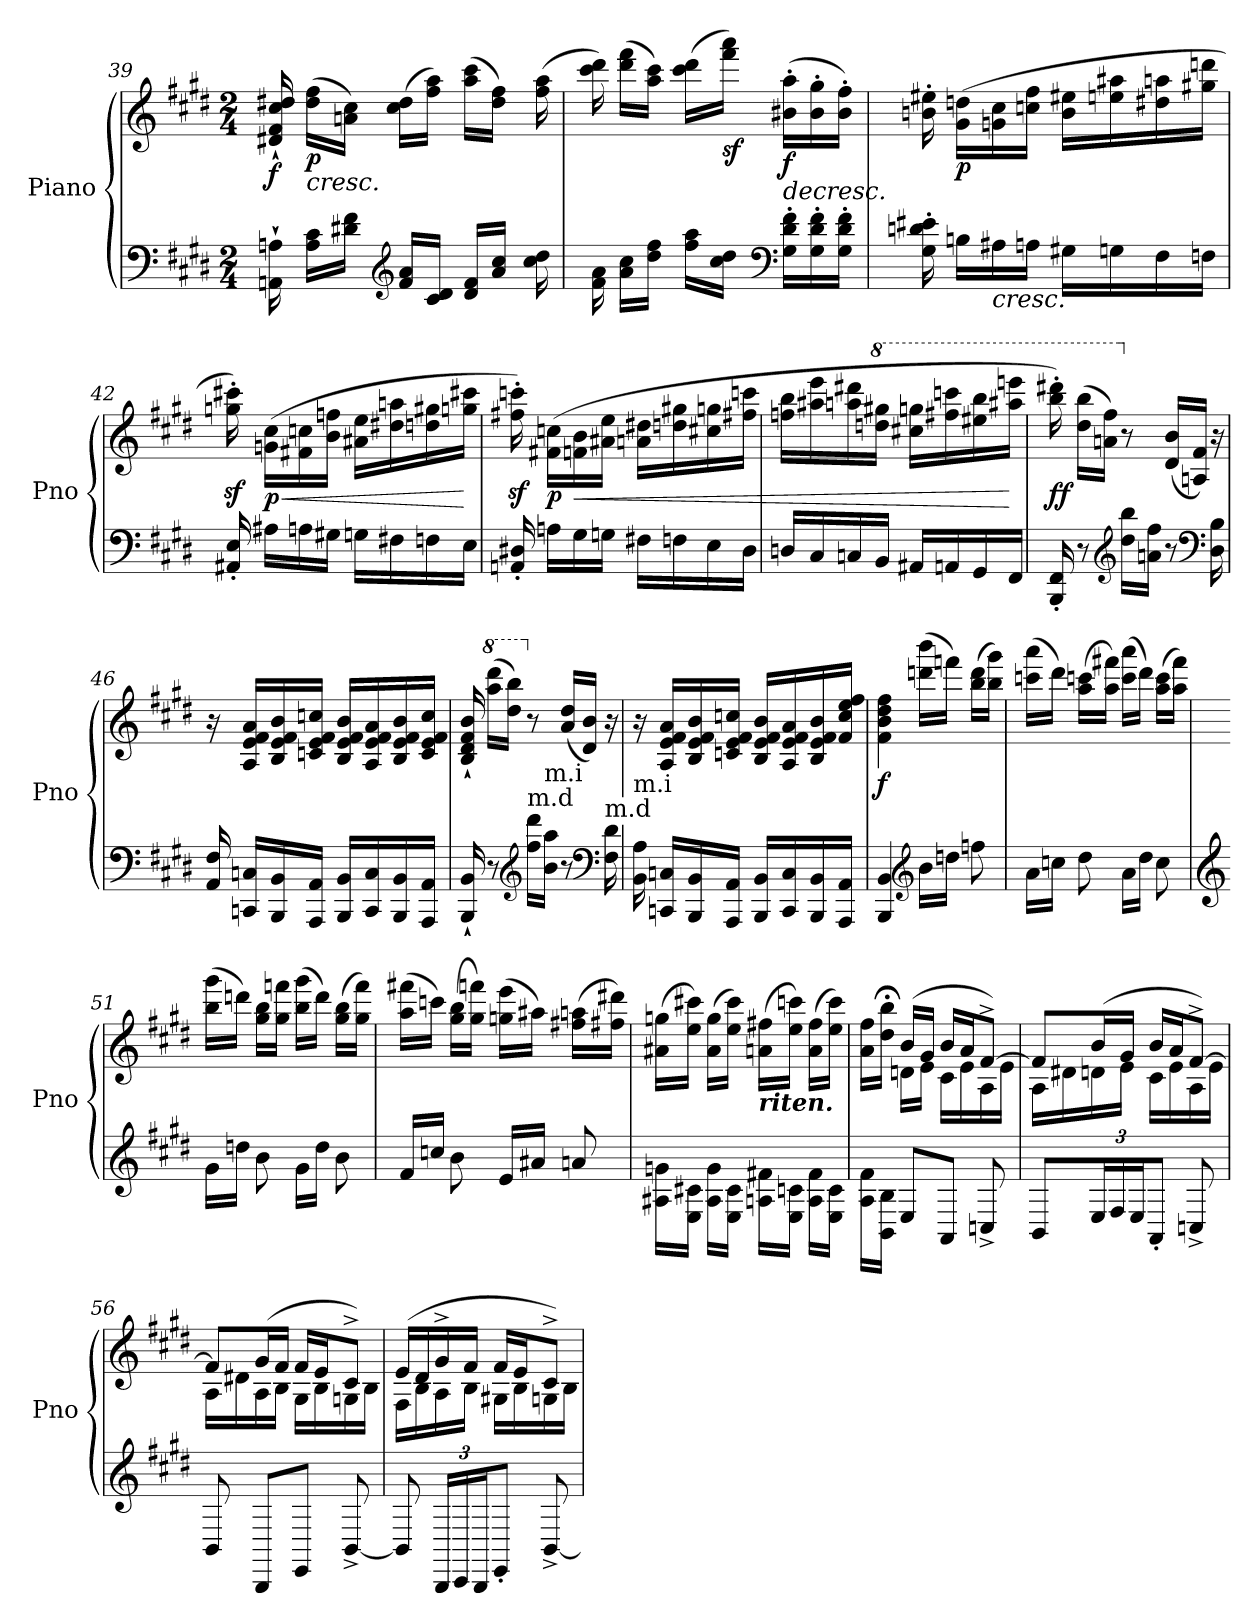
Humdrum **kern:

**kern	**kern	**dynam
*part1	*part1	*part1
*staff2	*staff1	*staff1/2
*I"Piano	*	*
*I'Pno	*	*
*clefF4	*clefG2	*
*k[f#c#g#d#]	*k[f#c#g#d#]	*
*M2/4	*M2/4	*
=39	=39	=39
*^	*^	*
!	!	!	!	!LO:DY:b
16AAn\` 16An\`	4..ryy	16d#X/` 16f#/` 16cc#/` 16dd#X/`	4..ryy	f
!	!	!	!	!LO:HP:b
!	!	!	!	!LO:DY:n=1:b
16A\ 16c#\LL	.	(>16dd#\ 16ff#\LL	.	< p
16d#X\ 16f#\JJ	.	16an\ 16cc#\JJ)	.	.
*clefG2	*	*	*	*
16f#/ 16a/LL	.	(>16cc#\ 16dd#\LL	.	.
16c#/ 16d#/JJ	.	16ff#\ 16aa\JJ)	.	.
16d#/ 16f#/LL	.	(>16aa\ 16ccc#\LL	.	.
16a/ 16cc#/JJ	.	16dd#\ 16ff#\JJ)	.	.
16ryy	16cc#\ 16dd#\	16rFyy	(>16ff#\ 16aa\	.
!!LO:PB:g=z	!!
=40	=40	=40	=40	=40
16ryy	16f#\ 16a\	16reyy	16ccc#\ 16ddd#\)	.
16a\ 16cc#\LL	4..ryy	(>16ddd#\ 16fff#\LL	4..ryy	.
16dd#\ 16ff#\JJ	.	16aa\ 16ccc#\JJ)	.	.
16ff#\ 16aa\LL	.	(>16ccc#\ 16ddd#\LL	.	.
!	!	!	!	!LO:DY:b
16cc#\ 16dd#\JJ	.	16fff#\ 16aaa\JJ)	.	sf
*clefF4	*	*	*	*
!	!	!	!	!LO:HP:b
!	!	!	!	!LO:DY:n=1:b
16G#\' 16d#\' 16f#\'LL	.	(>16b#X\' 16aa\'LL	.	> f
16G#\' 16d#\' 16f#\'	.	16b#\' 16gg#\'	.	.
16G#\' 16d#\' 16f#\'JJ	.	16b#\' 16ff#\'JJ)	.	[
*v	*v	*	*	*
*	*v	*v	*
=41	=41	=41
16G#\' 16dn\' 16e#X\'	16bn\' 16ee#X\'	.
!	!	!LO:DY:b
16Bn<\LL	(>16g#\ 16ddn\LL	p
!	!	!LO:HP:b=2
16A#X<\	16gn\ 16cc#\	<
16An\JJ	16ccn\ 16ff#\JJ	.
16G#X\LL	16b\ 16ee#X\LL	.
16Gn\	16een\ 16aa#X\	.
16F#\	16dd#X\ 16aan\	.
16Fn<\JJ	16gg#X\ 16dddn\JJ	]
=42	=42	=42
16AA#X/'<< 16E/'<<	16ggn\z<' 16ccc#X\z<')	.
!	!	!LO:HP:b
!	!	!LO:DY:n=1:b
16A#X<\LL	(>16gn\ 16cc#\LL	< p
16An<\	16f#X\ 16ccn\	.
16G#X\JJ	16b\ 16ffn\JJ	.
16Gn\LL	16a#X\ 16ee\LL	.
16F#X\	16dd#X\ 16aan\	.
16Fn\	16ddn\ 16gg#X\	.
16E<\JJ	16ggn\ 16ccc#X\JJ	[
!!LO:LB:g=z
=43	=43	=43
16AAn/'<< 16D#X/'<<	16ff#X\z<' 16cccn\z<')	.
!	!	!LO:DY:b
16An<\LL	(>16f#X\ 16ccn\LL	p
!	!	!LO:HP:b
16G#\	16fn\ 16b\	<
16Gn\JJ	16a#X\ 16ee\JJ	.
16F#X\LL	16an\ 16dd#X\LL	.
16Fn\	16ddn\ 16gg#X\	.
16E\	16cc#X\ 16ggn\	.
16D#\JJ	16ff#X\ 16cccn\JJ	.
=44	=44	=44
16Dn/LL	16ffn\ 16bb\LL	.
16C#/	16aa#X\ 16eee\	.
16Cn/	16aan\ 16ddd#X\	.
*	*8va	*
16BB/JJ	16dddn\ 16ggg#X\JJ	.
16AA#X/LL	16ccc#X\ 16gggn\LL	.
16AAn</	16fff#\ 16ccccn\	.
16GG#</	16eee#X\ 16bbb\	.
16FF#</JJ	16aaa#X\ 16eeeen\JJ	[
=45	=45	=45
!	!	!LO:DY:b
16BBB/'<< 16FF#/'<<	16bbb\' 16dddd#X\')	ff
8r	(>16ddd#\ 16bbb\LL	.
.	16aan\ 16fff#\JJ)	.
*clefG2	*	*
*	*X8va	*
16dd#\ 16bb\LL	8r	.
16an\ 16ff#\JJ	.	.
8r	(<16d#/ 16b/LL	.
.	16An/ 16f#/JJ)	.
*clefF4	*	*
16D#\ 16B\	16r	.
!!LO:LB:g=z
=46	=46	=46
16AA/ 16F#/	16r	.
16CCn/ 16Cn/LL	16A/ 16e/ 16f#/ 16a/LL	.
16BBB/ 16BB/	16B/ 16e/ 16f#/ 16b/	.
16AAA/ 16AA/JJ	16cn/ 16e/ 16f#/ 16ccn/JJ	[
!	!	!LO:DY:b
16BBB/ 16BB/LL	16B/ 16e/ 16f#/ 16b/LL	other-dynamics
16CC/ 16C/	16A/ 16e/ 16f#/ 16a/	.
16BBB/ 16BB/	16B/ 16e/ 16f#/ 16b/	.
16AAA/ 16AA/JJ	16c/ 16e/ 16f#/ 16cc/JJ	.
=47	=47	=47
16BBB/` 16BB/`	16B/` 16d#/` 16f#/` 16b/`	.
*	*8va	*
8r	(>16aaa\ 16dddd#\LL	.
.	16ddd#\ 16bbb\JJ)	.
*clefG2	*	*
*	*X8va	*
!LO:TX:a:t=m.d	!	!
16ff#\ 16ddd#\LL	8r	.
!LO:TX:a:t=m.i	!	!
16b\ 16aa\JJ	.	.
8r	(<16a/ 16dd#/LL	.
.	16d#/ 16b/JJ)	.
*clefF4	*	*
!LO:TX:a:t=m.d	!	!
16F#\ 16d#\	16r	.
=48	=48	=48
!LO:TX:a:t=m.i	!	!
16BB\ 16A\	16r	.
16CCn/ 16Cn/LL	16A/ 16e/ 16f#/ 16a/LL	.
!	!	!LO:DY:a=2
16BBB/ 16BB/	16B/ 16e/ 16f#/ 16b/	other-dynamics
16AAA/ 16AA/JJ	16cn/ 16e/ 16f#/ 16ccn/JJ	.
16BBB/ 16BB/LL	16B/ 16e/ 16f#/ 16b/LL	.
16CC/ 16C/	16A/ 16e/ 16f#/ 16a/	.
16BBB/ 16BB/	16B/ 16e/ 16f#/ 16b/	.
16AAA/ 16AA/JJ	16f#/ 16cc/ 16ee/ 16ff#/JJ	.
=49	=49	=49
!	!	!LO:DY:b
4BBB/ 4BB/	4f#\ 4b\ 4dd#\ 4ff#\	f
*clefG2	*	*
!	!	!LO:DY:b
16b\LL	(>16dddn\ 16bbb\LL	other-dynamics
16ddn\JJ	16fffn\JJ)	.
8ffn\	(>16bb\ 16ddd\LL	.
.	16bb\ 16ggg#\JJ)	.
!!LO:LB:g=z
=50	=50	=50
16a\LL	(>16cccn\ 16aaa\LL	.
16ccn\JJ	16ddd#\JJ)	.
8dd#\	(>16aa\ 16cccn\LL	.
.	16aa\ 16fff#X\JJ)	.
16a\LL	(>16ccc\ 16aaa\LL	.
16dd#\JJ	16ddd#\JJ)	.
8cc\	(>16aa\ 16ccc\LL	.
.	16aa\ 16fff#\JJ)	.
=51	=51	=51
*clefG2	*	*
16g#\LL	(>16bb\ 16ggg#\LL	.
16ddn\JJ	16dddn\JJ)	.
8b\	16gg#\ 16bb\LL	.
.	16gg#\ 16fffn\JJ	.
16g#\LL	(>16bb\ 16ggg#\LL	.
16dd\JJ	16ddd\JJ)	.
8b\	(>16gg#\ 16bb\LL	.
.	16gg#\ 16fff\JJ)	.
=52	=52	=52
16f#</LL	(>16aa\ 16fff#X\LL	.
16ccn/JJ	16cccn\JJ)	.
8b\	(>16gg#\ 16bb\LL	.
.	16gg#\ 16fffn\JJ)	.
16e/LL	(>16ggn\ 16eee\LL	.
16a#X</JJ	16aa#X\JJ)	.
8an/	(>16ff#X\ 16aan\LL	.
.	16ff#X\ 16ddd#X\JJ)	.
!!LO:PB:g=z
=53	=53	=53
16A#X\ 16gn\LL	(>16a#X\ 16ggn\LL	.
16E\ 16c#X\JJ	16ee\ 16ccc#X\JJ)	.
16A#\ 16g\LL	(>16a#\ 16gg\LL	.
16E\ 16c#\JJ	16ee\ 16ccc#\JJ)	.
!	!LO:TX:b:Bi:t=riten.	!
16An\ 16f#X\LL	(>16an\ 16ff#X\LL	.
16E\ 16cn\JJ	16ee\ 16cccn\JJ)	.
16A\ 16f#\LL	(>16a\ 16ff#\LL	.
16E\ 16c\JJ	16ee\ 16ccc\JJ)	.
=54	=54	=54
*	*^	*
!	!	!	!LO:DY:b
16A\ 16f#\LL	16a\ 16ff#\LL	8ryy	other-dynamics
16BB\ 16B\JJ	16dd#\;< 16bb\;<JJ	.	.
8E/L	(>16b/LL	16dn\LL	.
.	16g#/JJ	16e\JJ	.
8AA/J	16b/LL	16c#\LL	.
.	16a/J	16e\	.
8Cn^/	[8f#^/J)	16A\	.
.	.	16e\JJ	.
=55	=55	=55	=55
8BB/L	8f#/L]	16A\LL	.
.	.	16d#X\	.
*Xbrackettup	*	*	*
24E</L	(>16b/L	16dn\	.
24F#/	.	.	.
.	16g#/JJ	16e\JJ	.
24E/J	.	.	.
8AA'/J	16b/LL	16c#\LL	.
.	16a/J	16e\	.
8Cn^/	[8f#^/J)	16A\	.
.	.	16e\JJ	.
=56	=56	=56	=56
!	!	!	!LO:DY:a=2
8BB/	8f#/L]	16A\LL	other-dynamics
.	.	16d#X\	.
8BBB/L	(>16g#/L	16A\	.
.	16f#/JJ	16B\JJ	.
8EE/J	16f#/LL	16G#\LL	.
.	16e/J	16B\	.
[8BB^/	8c#^/J)	16Gn\	.
.	.	16B\JJ	.
!!LO:LB:g=z	!!
=57	=57	=57	=57
8BB/]	(>16e/LL	16F#\LL	.
.	16d#/	16B\	.
24BBB</LL	16g#^/	16A\	.
24CC#/	.	.	.
.	16f#/JJ	16B\JJ	.
24BBB/J	.	.	.
8EE<'/J	16f#/LL	16G#X\LL	.
.	16e/J	16B\	.
[8BB^/	8c#^/J)	16Gn\	.
.	.	16B\JJ	.
*	*v	*v	*
=	=	=
*-	*-	*-
